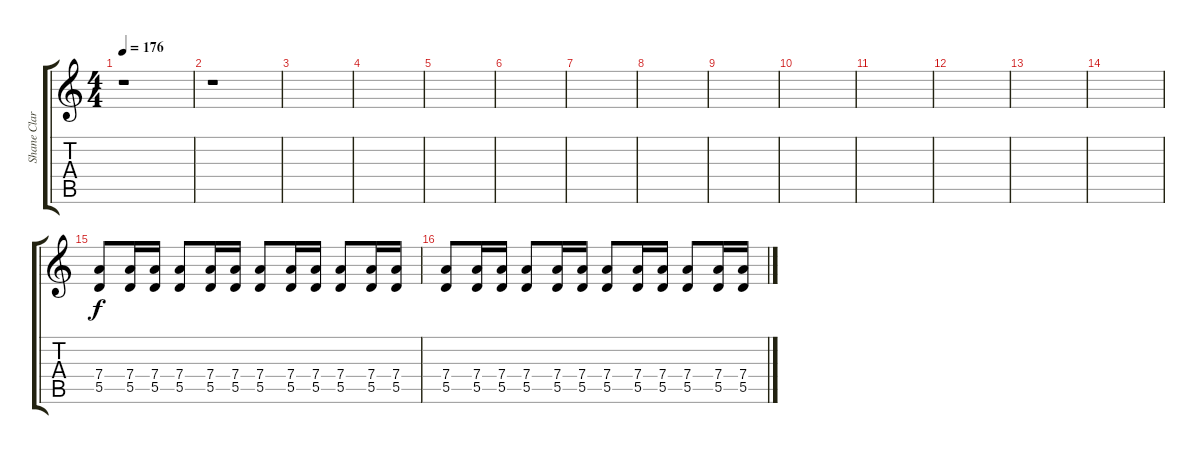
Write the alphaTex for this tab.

\track ("Shane Clark" "Shane Clar") {instrument distortionguitar}
\staff {score tabs}
\tuning (E4 B3 G3 D3 A2 E2) {hide}
\ts (4 4)
\tempo 176
\clef g2
\ks c
r.1{dy f} |
r.1 |
|
|
|
|
|
|
|
|
|
|
|
|
(7.4 5.5).8 (7.4 5.5).16 (7.4 5.5).16 (7.4 5.5).8 (7.4 5.5).16 (7.4 5.5).16 (7.4 5.5).8 (7.4 5.5).16 (7.4 5.5).16 (7.4 5.5).8 (7.4 5.5).16 (7.4 5.5).16 |
(7.4 5.5).8 (7.4 5.5).16 (7.4 5.5).16 (7.4 5.5).8 (7.4 5.5).16 (7.4 5.5).16 (7.4 5.5).8 (7.4 5.5).16 (7.4 5.5).16 (7.4 5.5).8 (7.4 5.5).16 (7.4 5.5).16
